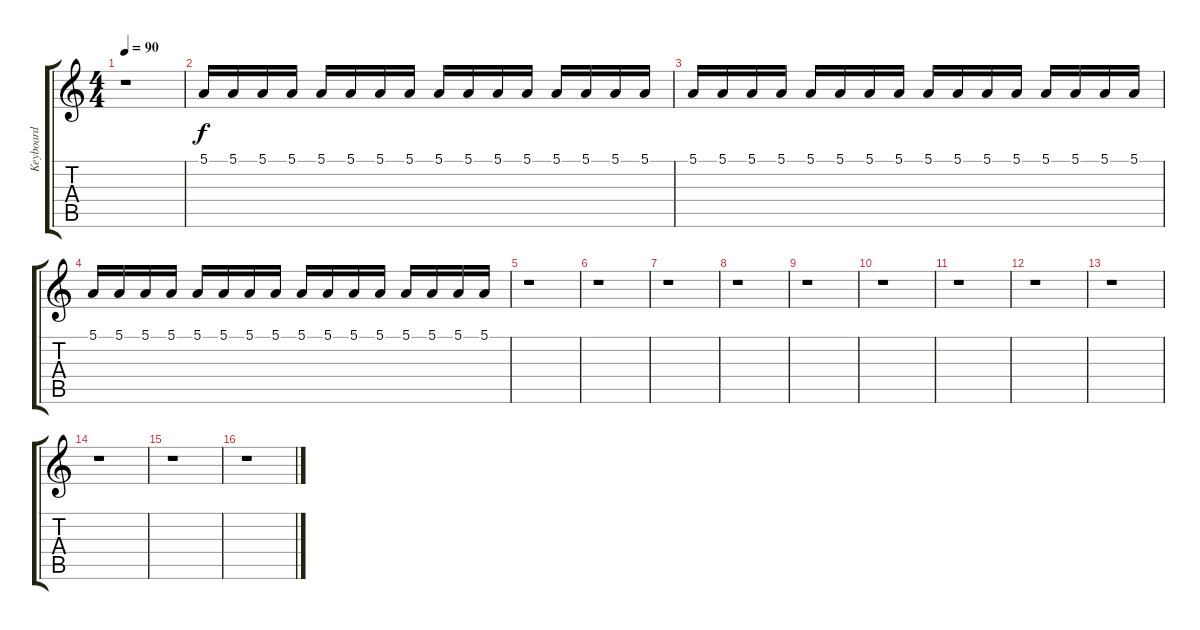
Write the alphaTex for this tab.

\track ("Keyboard" "Keyboard") {instrument electricgrandpiano}
\staff {score tabs}
\tuning (E4 B3 G3 D3 A2 E2) {hide}
\ts (4 4)
\tempo 90
\clef g2
\ks c
r.1{dy f} |
5.1.16 5.1.16 5.1.16 5.1.16 5.1.16 5.1.16 5.1.16 5.1.16 5.1.16 5.1.16 5.1.16 5.1.16 5.1.16 5.1.16 5.1.16 5.1.16 |
5.1.16 5.1.16 5.1.16 5.1.16 5.1.16 5.1.16 5.1.16 5.1.16 5.1.16 5.1.16 5.1.16 5.1.16 5.1.16 5.1.16 5.1.16 5.1.16 |
5.1.16 5.1.16 5.1.16 5.1.16 5.1.16 5.1.16 5.1.16 5.1.16 5.1.16 5.1.16 5.1.16 5.1.16 5.1.16 5.1.16 5.1.16 5.1.16 |
r.1 |
r.1 |
r.1 |
r.1 |
r.1 |
r.1 |
r.1 |
r.1 |
r.1 |
r.1 |
r.1 |
r.1
